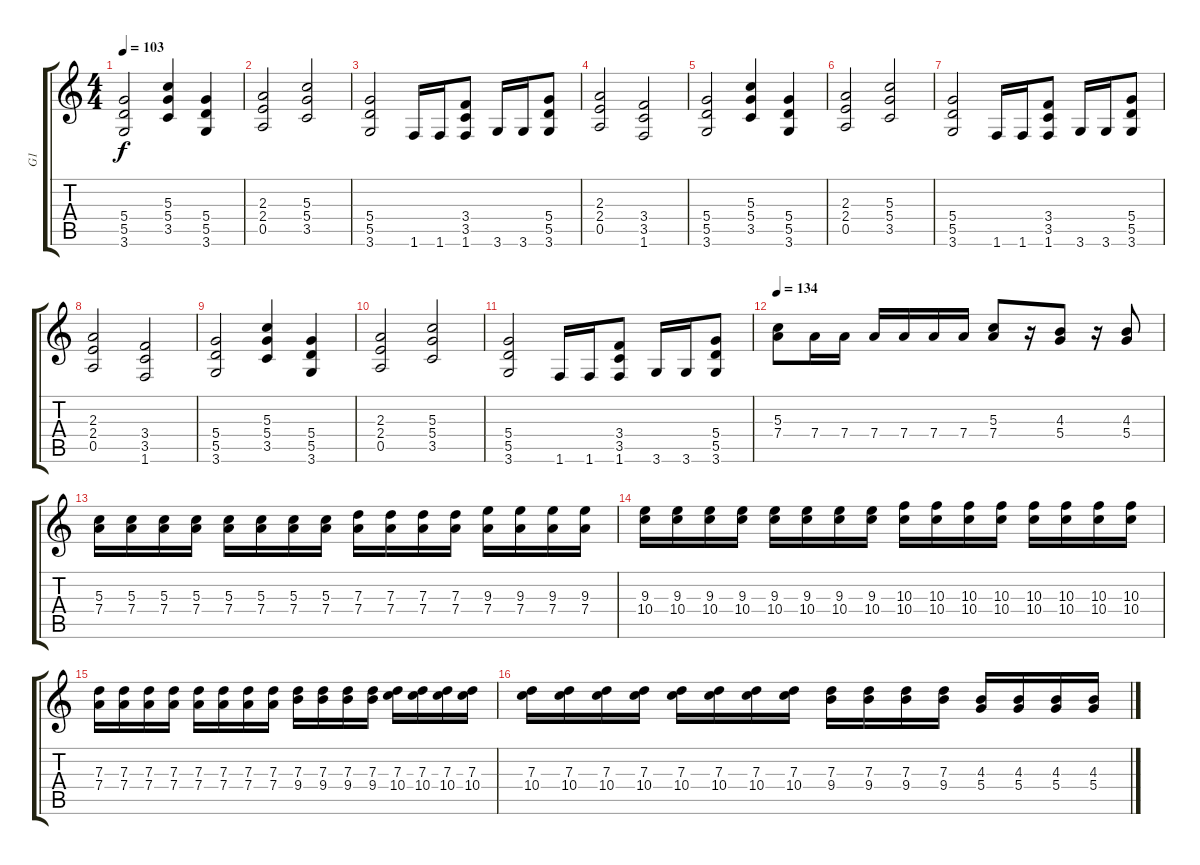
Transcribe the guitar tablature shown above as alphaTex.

\track ("G1" "G1") {instrument distortionguitar}
\staff {score tabs}
\tuning (E4 B3 G3 D3 A2 E2) {hide}
\ts (4 4)
\tempo 103
\clef g2
\ks c
(5.4 5.5 3.6).2{dy f} (5.3 5.4 3.5).4 (5.4 5.5 3.6).4 |
(2.3 2.4 0.5).2 (5.3 5.4 3.5).2 |
(5.4 5.5 3.6).2 1.6.16 1.6.16 (3.4 3.5 1.6).8 3.6.16 3.6.16 (5.4 5.5 3.6).8 |
(2.3 2.4 0.5).2 (3.4 3.5 1.6).2 |
(5.4 5.5 3.6).2 (5.3 5.4 3.5).4 (5.4 5.5 3.6).4 |
(2.3 2.4 0.5).2 (5.3 5.4 3.5).2 |
(5.4 5.5 3.6).2 1.6.16 1.6.16 (3.4 3.5 1.6).8 3.6.16 3.6.16 (5.4 5.5 3.6).8 |
(2.3 2.4 0.5).2 (3.4 3.5 1.6).2 |
(5.4 5.5 3.6).2 (5.3 5.4 3.5).4 (5.4 5.5 3.6).4 |
(2.3 2.4 0.5).2 (5.3 5.4 3.5).2 |
(5.4 5.5 3.6).2 1.6.16 1.6.16 (3.4 3.5 1.6).8 3.6.16 3.6.16 (5.4 5.5 3.6).8 |
\tempo 134
(5.3 7.4).8 7.4.16 7.4.16 7.4.16 7.4.16 7.4.16 7.4.16 (5.3 7.4).8 r.16 (4.3 5.4).8 r.16 (4.3 5.4).8 |
(5.3 7.4).16 (5.3 7.4).16 (5.3 7.4).16 (5.3 7.4).16 (5.3 7.4).16 (5.3 7.4).16 (5.3 7.4).16 (5.3 7.4).16 (7.3 7.4).16 (7.3 7.4).16 (7.3 7.4).16 (7.3 7.4).16 (9.3 7.4).16 (9.3 7.4).16 (9.3 7.4).16 (9.3 7.4).16 |
(9.3 10.4).16 (9.3 10.4).16 (9.3 10.4).16 (9.3 10.4).16 (9.3 10.4).16 (9.3 10.4).16 (9.3 10.4).16 (9.3 10.4).16 (10.3 10.4).16 (10.3 10.4).16 (10.3 10.4).16 (10.3 10.4).16 (10.3 10.4).16 (10.3 10.4).16 (10.3 10.4).16 (10.3 10.4).16 |
(7.3 7.4).16 (7.3 7.4).16 (7.3 7.4).16 (7.3 7.4).16 (7.3 7.4).16 (7.3 7.4).16 (7.3 7.4).16 (7.3 7.4).16 (7.3 9.4).16 (7.3 9.4).16 (7.3 9.4).16 (7.3 9.4).16 (7.3 10.4).16 (7.3 10.4).16 (7.3 10.4).16 (7.3 10.4).16 |
(7.3 10.4).16 (7.3 10.4).16 (7.3 10.4).16 (7.3 10.4).16 (7.3 10.4).16 (7.3 10.4).16 (7.3 10.4).16 (7.3 10.4).16 (7.3 9.4).16 (7.3 9.4).16 (7.3 9.4).16 (7.3 9.4).16 (4.3 5.4).16 (4.3 5.4).16 (4.3 5.4).16 (4.3 5.4).16
